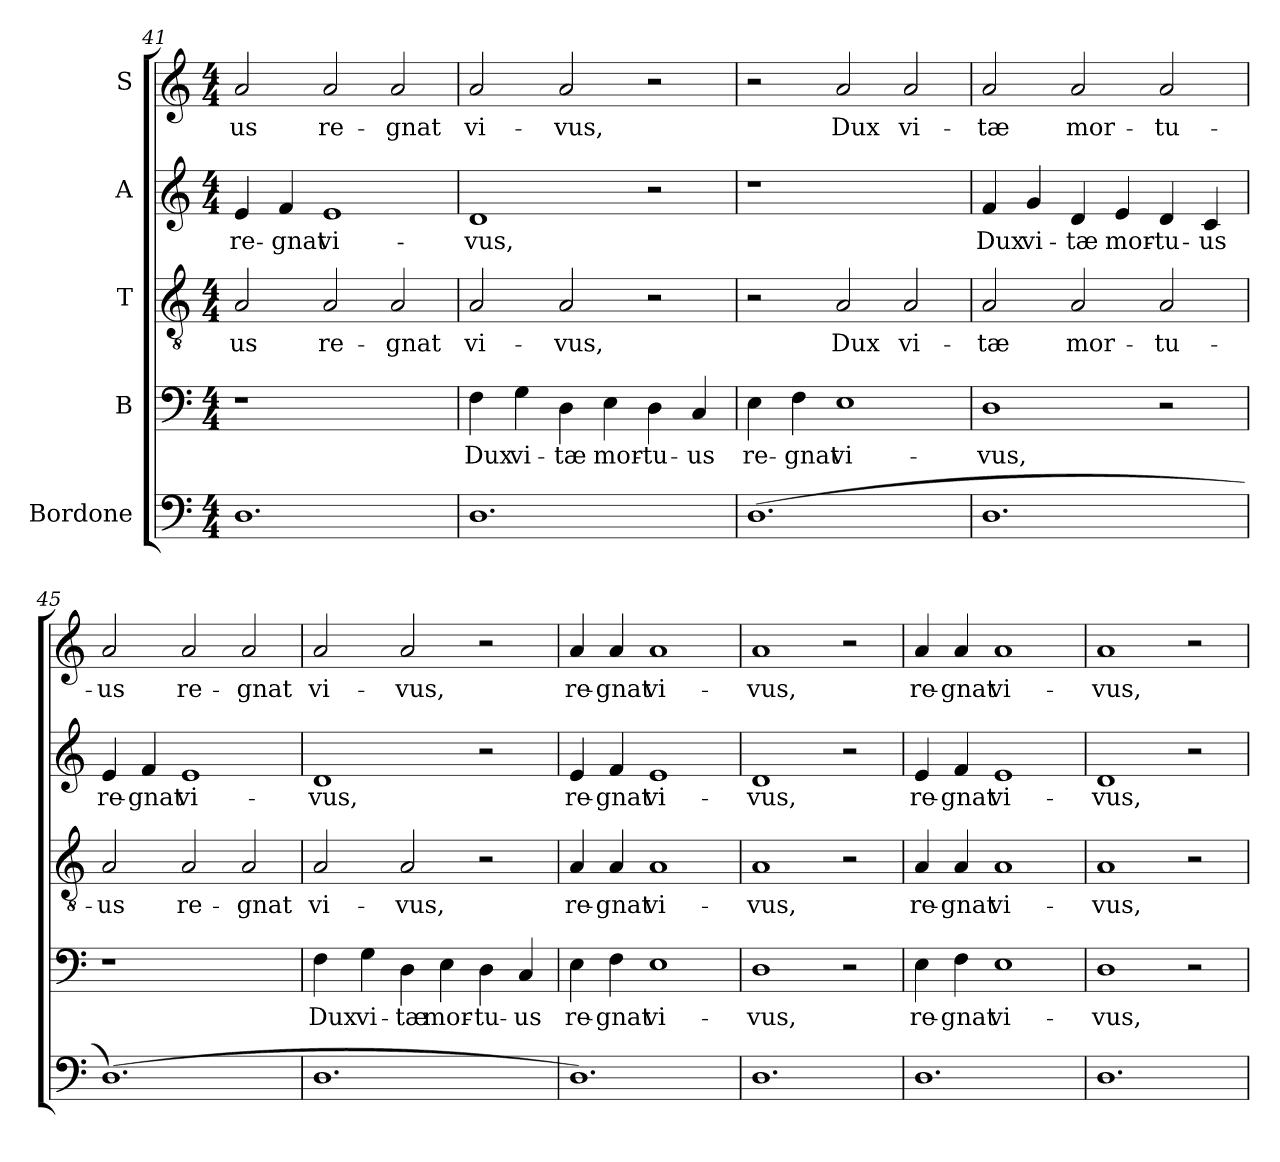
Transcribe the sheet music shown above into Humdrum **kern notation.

**kern	**kern	**text	**kern	**text	**kern	**text	**kern	**text
*part5	*part4	*part4	*part3	*part3	*part2	*part2	*part1	*part1
*staff5	*staff4	*staff4	*staff3	*staff3	*staff2	*staff2	*staff1	*staff1
*I"Bordone	*I"B	*	*I"T	*	*I"A	*	*I"S	*
*clefF4	*clefF4	*	*clefGv2	*	*clefG2	*	*clefG2	*
*k[]	*k[]	*	*k[]	*	*k[]	*	*k[]	*
*C:	*C:	*	*C:	*	*C:	*	*C:	*
*M4/4	*M4/4	*	*M4/4	*	*M4/4	*	*M4/4	*
=41	=41	=41	=41	=41	=41	=41	=41	=41
!	!	!	!	!LO:LY:b	!	!LO:LY:b	!	!LO:LY:b
1.D	1r	.	2A/	-us	4e/	re-	2a/	-us
!	!	!	!	!	!	!LO:LY:b	!	!
.	.	.	.	.	4f/	-gnat	.	.
!	!	!	!	!LO:LY:b	!	!LO:LY:b	!	!LO:LY:b
.	.	.	2A/	re-	1e	vi-	2a/	re-
!	!	!	!	!LO:LY:b	!	!	!	!LO:LY:b
.	2ryy	.	2A/	-gnat	.	.	2a/	-gnat
=42	=42	=42	=42	=42	=42	=42	=42	=42
!	!	!LO:LY:b	!	!LO:LY:b	!	!LO:LY:b	!	!LO:LY:b
1.D	4F\	Dux	2A/	vi-	1d	-vus,	2a/	vi-
!	!	!LO:LY:b	!	!	!	!	!	!
.	4G\	vi-	.	.	.	.	.	.
!	!	!LO:LY:b	!	!LO:LY:b	!	!	!	!LO:LY:b
.	4D\	-tæ	2A/	-vus,	.	.	2a/	-vus,
!	!	!LO:LY:b	!	!	!	!	!	!
.	4E\	mor-	.	.	.	.	.	.
!	!	!LO:LY:b	!	!	!	!	!	!
.	4D\	-tu-	2r	.	2r	.	2r	.
!	!	!LO:LY:b	!	!	!	!	!	!
.	4C/	-us	.	.	.	.	.	.
!!LO:LB:g=z
=43	=43	=43	=43	=43	=43	=43	=43	=43
!	!	!LO:LY:b	!	!	!	!	!	!
(>1.D	4E\	re-	2r	.	1r	.	2r	.
!	!	!LO:LY:b	!	!	!	!	!	!
.	4F\	-gnat	.	.	.	.	.	.
!	!	!LO:LY:b	!	!LO:LY:b	!	!	!	!LO:LY:b
.	1E	vi-	2A/	Dux	.	.	2a/	Dux
!	!	!	!	!LO:LY:b	!	!	!	!LO:LY:b
.	.	.	2A/	vi-	2ryy	.	2a/	vi-
=44	=44	=44	=44	=44	=44	=44	=44	=44
!	!	!LO:LY:b	!	!LO:LY:b	!	!LO:LY:b	!	!LO:LY:b
1.D	1D	-vus,	2A/	-tæ	4f/	Dux	2a/	-tæ
!	!	!	!	!	!	!LO:LY:b	!	!
.	.	.	.	.	4g/	vi-	.	.
!	!	!	!	!LO:LY:b	!	!LO:LY:b	!	!LO:LY:b
.	.	.	2A/	mor-	4d/	-tæ	2a/	mor-
!	!	!	!	!	!	!LO:LY:b	!	!
.	.	.	.	.	4e/	mor-	.	.
!	!	!	!	!LO:LY:b	!	!LO:LY:b	!	!LO:LY:b
.	2r	.	2A/	-tu-	4d/	-tu-	2a/	-tu-
!	!	!	!	!	!	!LO:LY:b	!	!
.	.	.	.	.	4c/	-us	.	.
=45	=45	=45	=45	=45	=45	=45	=45	=45
!	!	!	!	!LO:LY:b	!	!LO:LY:b	!	!LO:LY:b
(>1.D)	1r	.	2A/	-us	4e/	re-	2a/	-us
!	!	!	!	!	!	!LO:LY:b	!	!
.	.	.	.	.	4f/	-gnat	.	.
!	!	!	!	!LO:LY:b	!	!LO:LY:b	!	!LO:LY:b
.	.	.	2A/	re-	1e	vi-	2a/	re-
!	!	!	!	!LO:LY:b	!	!	!	!LO:LY:b
.	2ryy	.	2A/	-gnat	.	.	2a/	-gnat
=46	=46	=46	=46	=46	=46	=46	=46	=46
!	!	!LO:LY:b	!	!LO:LY:b	!	!LO:LY:b	!	!LO:LY:b
1.D	4F\	Dux	2A/	vi-	1d	-vus,	2a/	vi-
!	!	!LO:LY:b	!	!	!	!	!	!
.	4G\	vi-	.	.	.	.	.	.
!	!	!LO:LY:b	!	!LO:LY:b	!	!	!	!LO:LY:b
.	4D\	-tæ	2A/	-vus,	.	.	2a/	-vus,
!	!	!LO:LY:b	!	!	!	!	!	!
.	4E\	mor-	.	.	.	.	.	.
!	!	!LO:LY:b	!	!	!	!	!	!
.	4D\	-tu-	2r	.	2r	.	2r	.
!	!	!LO:LY:b	!	!	!	!	!	!
.	4C/	-us	.	.	.	.	.	.
=47	=47	=47	=47	=47	=47	=47	=47	=47
!	!	!LO:LY:b	!	!LO:LY:b	!	!LO:LY:b	!	!LO:LY:b
1.D)	4E\	re-	4A/	re-	4e/	re-	4a/	re-
!	!	!LO:LY:b	!	!LO:LY:b	!	!LO:LY:b	!	!LO:LY:b
.	4F\	-gnat	4A/	-gnat	4f/	-gnat	4a/	-gnat
!	!	!LO:LY:b	!	!LO:LY:b	!	!LO:LY:b	!	!LO:LY:b
.	1E	vi-	1A	vi-	1e	vi-	1a	vi-
=48	=48	=48	=48	=48	=48	=48	=48	=48
!	!	!LO:LY:b	!	!LO:LY:b	!	!LO:LY:b	!	!LO:LY:b
1.D	1D	-vus,	1A	-vus,	1d	-vus,	1a	-vus,
.	2r	.	2r	.	2r	.	2r	.
!!LO:PB:g=z
=49	=49	=49	=49	=49	=49	=49	=49	=49
!	!	!LO:LY:b	!	!LO:LY:b	!	!LO:LY:b	!	!LO:LY:b
1.D	4E\	re-	4A/	re-	4e/	re-	4a/	re-
!	!	!LO:LY:b	!	!LO:LY:b	!	!LO:LY:b	!	!LO:LY:b
.	4F\	-gnat	4A/	-gnat	4f/	-gnat	4a/	-gnat
!	!	!LO:LY:b	!	!LO:LY:b	!	!LO:LY:b	!	!LO:LY:b
.	1E	vi-	1A	vi-	1e	vi-	1a	vi-
=50	=50	=50	=50	=50	=50	=50	=50	=50
!	!	!LO:LY:b	!	!LO:LY:b	!	!LO:LY:b	!	!LO:LY:b
1.D	1D	-vus,	1A	-vus,	1d	-vus,	1a	-vus,
.	2r	.	2r	.	2r	.	2r	.
=	=	=	=	=	=	=	=	=
*-	*-	*-	*-	*-	*-	*-	*-	*-
